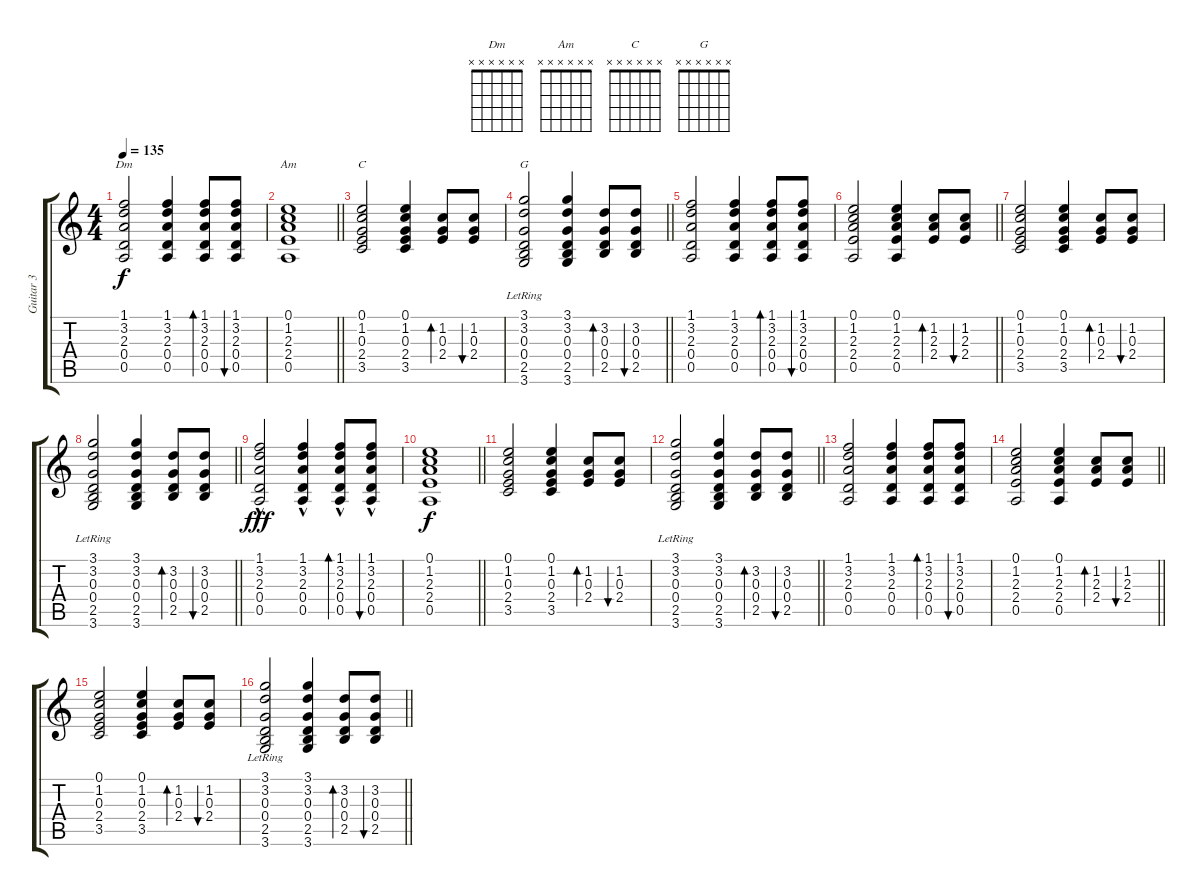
\track ("Guitar 3" "Guitar 3") {instrument acousticguitarnylon}
\staff {score tabs}
\tuning (E4 B3 G3 D3 A2 E2) {hide}
\chord ("Dm" x x x x x x)
\chord ("Am" x x x x x x)
\chord ("C" x x x x x x)
\chord ("G" x x x x x x)
\ts (4 4)
\tempo 135
\clef g2
\ks c
(1.1 3.2 2.3 0.4 0.5).2{ch "Dm" dy f} (1.1 3.2 2.3 0.4 0.5).4 (1.1 3.2 2.3 0.4 0.5).8{bd 60} (1.1 3.2 2.3 0.4 0.5).8{bu 60} |
\barLineRight lightlight
(0.1 1.2 2.3 2.4 0.5).1{ch "Am"} |
(0.1 1.2 0.3 2.4 3.5).2{ch "C"} (0.1 1.2 0.3 2.4 3.5).4 (1.2 0.3 2.4).8{bd 60} (1.2 0.3 2.4).8{bu 60} |
\barLineRight lightlight
(3.1 3.2 0.3 0.4 2.5 3.6{lr}).2{ch "G"} (3.1 3.2 0.3 0.4 2.5 3.6).4 (3.2 0.3 0.4 2.5).8{bd 60} (3.2 0.3 0.4 2.5).8{bu 60} |
(1.1 3.2 2.3 0.4 0.5).2 (1.1 3.2 2.3 0.4 0.5).4 (1.1 3.2 2.3 0.4 0.5).8{bd 60} (1.1 3.2 2.3 0.4 0.5).8{bu 60} |
\barLineRight lightlight
(0.1 1.2 2.3 2.4 0.5).2 (0.1 1.2 2.3 2.4 0.5).4 (1.2 2.3 2.4).8{bd 60} (1.2 2.3 2.4).8{bu 60} |
(0.1 1.2 0.3 2.4 3.5).2 (0.1 1.2 0.3 2.4 3.5).4 (1.2 0.3 2.4).8{bd 60} (1.2 0.3 2.4).8{bu 60} |
\barLineRight lightlight
(3.1 3.2 0.3 0.4 2.5 3.6{lr}).2 (3.1 3.2 0.3 0.4 2.5 3.6).4 (3.2 0.3 0.4 2.5).8{bd 60} (3.2 0.3 0.4 2.5).8{bu 60} |
(1.1{hac} 3.2{hac} 2.3{hac} 0.4{hac} 0.5{hac}).2{dy fff volume 11} (1.1{hac} 3.2{hac} 2.3{hac} 0.4{hac} 0.5{hac}).4 (1.1{hac} 3.2{hac} 2.3{hac} 0.4{hac} 0.5{hac}).8{bd 60} (1.1{hac} 3.2{hac} 2.3{hac} 0.4{hac} 0.5{hac}).8{bu 60} |
\barLineRight lightlight
(0.1 1.2 2.3 2.4 0.5).1{dy f} |
(0.1 1.2 0.3 2.4 3.5).2{volume 9} (0.1 1.2 0.3 2.4 3.5).4 (1.2 0.3 2.4).8{bd 60} (1.2 0.3 2.4).8{bu 60} |
\barLineRight lightlight
(3.1 3.2 0.3 0.4 2.5 3.6{lr}).2{volume 7} (3.1 3.2 0.3 0.4 2.5 3.6).4 (3.2 0.3 0.4 2.5).8{bd 60} (3.2 0.3 0.4 2.5).8{bu 60} |
(1.1 3.2 2.3 0.4 0.5).2 (1.1 3.2 2.3 0.4 0.5).4 (1.1 3.2 2.3 0.4 0.5).8{bd 60} (1.1 3.2 2.3 0.4 0.5).8{bu 60} |
\barLineRight lightlight
(0.1 1.2 2.3 2.4 0.5).2 (0.1 1.2 2.3 2.4 0.5).4 (1.2 2.3 2.4).8{bd 60} (1.2 2.3 2.4).8{bu 60} |
(0.1 1.2 0.3 2.4 3.5).2{volume 5} (0.1 1.2 0.3 2.4 3.5).4 (1.2 0.3 2.4).8{bd 60} (1.2 0.3 2.4).8{bu 60} |
\barLineRight lightlight
(3.1 3.2 0.3 0.4 2.5 3.6{lr}).2{volume 3} (3.1 3.2 0.3 0.4 2.5 3.6).4 (3.2 0.3 0.4 2.5).8{bd 60} (3.2 0.3 0.4 2.5).8{bu 60}
